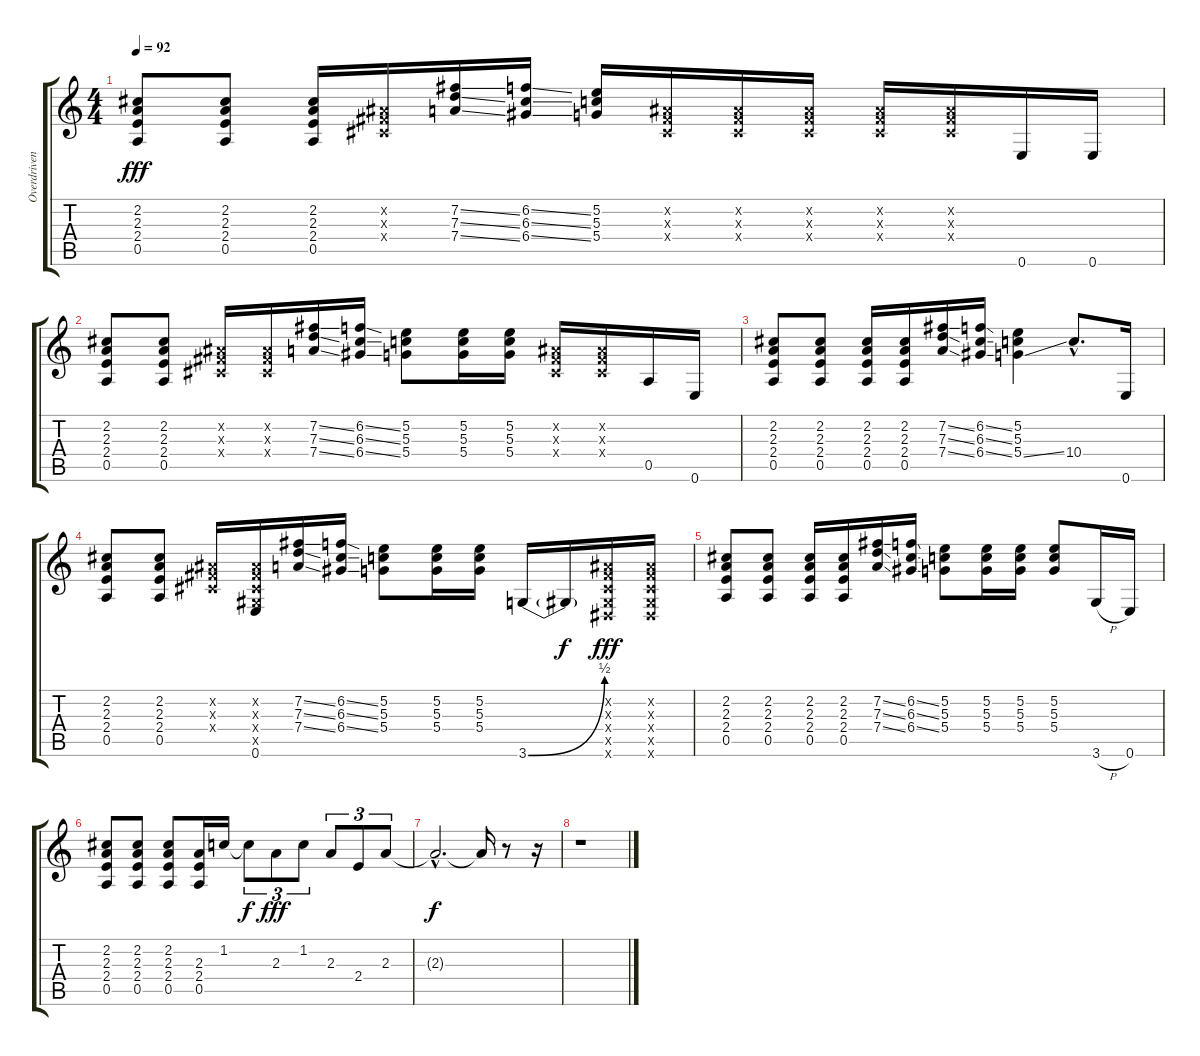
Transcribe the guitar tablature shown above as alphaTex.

\track ("Overdriven" "Overdriven") {instrument overdrivenguitar}
\staff {score tabs}
\tuning (E4 B3 G3 D3 A2 E2) {hide}
\ts (4 4)
\tempo 92
\clef g2
\ks c
(2.2 2.3 2.4 0.5).8{dy fff} (2.2 2.3 2.4 0.5).8 (2.2 2.3 2.4 0.5).16 (-1.2{x} -1.3{x} -1.4{x}).16 (7.2{ss} 7.3{ss} 7.4{ss}).16 (6.2{ss} 6.3{ss} 6.4{ss}).16 (5.2 5.3 5.4).16 (-1.2{x} -1.3{x} -1.4{x}).16 (-1.2{x} -1.3{x} -1.4{x}).16 (-1.2{x} -1.3{x} -1.4{x}).16 (-1.2{x} -1.3{x} -1.4{x}).16 (-1.2{x} -1.3{x} -1.4{x}).16 0.6.16 0.6.16 |
(2.2 2.3 2.4 0.5).8 (2.2 2.3 2.4 0.5).8 (-1.2{x} -1.3{x} -1.4{x}).16 (-1.2{x} -1.3{x} -1.4{x}).16 (7.2{ss} 7.3{ss} 7.4{ss}).16 (6.2{ss} 6.3{ss} 6.4{ss}).16 (5.2 5.3 5.4).8 (5.2 5.3 5.4).16 (5.2 5.3 5.4).16 (-1.2{x} -1.3{x} -1.4{x}).16 (-1.2{x} -1.3{x} -1.4{x}).16 0.5.16 0.6.16 |
(2.2 2.3 2.4 0.5).8 (2.2 2.3 2.4 0.5).8 (2.2 2.3 2.4 0.5).16 (2.2 2.3 2.4 0.5).16 (7.2{ss} 7.3{ss} 7.4{ss}).16 (6.2{ss} 6.3{ss} 6.4{ss}).16 (5.2 5.3 5.4{ss}).4 10.4{hac}.8{d} 0.6.16 |
(2.2 2.3 2.4 0.5).8 (2.2 2.3 2.4 0.5).8 (-1.2{x} -1.3{x} -1.4{x}).16 (-1.2{x} -1.3{x} -1.4{x} -1.5{x} 0.6).16 (7.2{ss} 7.3{ss} 7.4{ss}).16 (6.2{ss} 6.3{ss} 6.4{ss}).16 (5.2 5.3 5.4).8 (5.2 5.3 5.4).16 (5.2 5.3 5.4).16 3.6{be (bend 0 0 60 2)}.16 3.6{t}.16{dy f} (-1.2{x} -1.3{x} -1.4{x} -1.5{x} -1.6{x}).16{dy fff} (-1.2{x} -1.3{x} -1.4{x} -1.5{x} -1.6{x}).16 |
(2.2 2.3 2.4 0.5).8 (2.2 2.3 2.4 0.5).8 (2.2 2.3 2.4 0.5).16 (2.2 2.3 2.4 0.5).16 (7.2{ss} 7.3{ss} 7.4{ss}).16 (6.2{ss} 6.3{ss} 6.4{ss}).16 (5.2 5.3 5.4).8 (5.2 5.3 5.4).16 (5.2 5.3 5.4).16 (5.2 5.3 5.4).8 3.6{h}.16 0.6.16 |
(2.2 2.3 2.4 0.5).8 (2.2 2.3 2.4 0.5).8 (2.2 2.3 2.4 0.5).8 (2.3 2.4 0.5).16 1.2.16 1.2{t}.8{tu (3 2) dy f} 2.3.8{tu (3 2) dy fff} 1.2.8{tu (3 2)} 2.3.8{tu (3 2)} 2.4.8{tu (3 2)} 2.3.8{tu (3 2)} |
2.3{hac t}.2{d dy f} 2.3{t}.16 r.8 r.16 |
r.1
